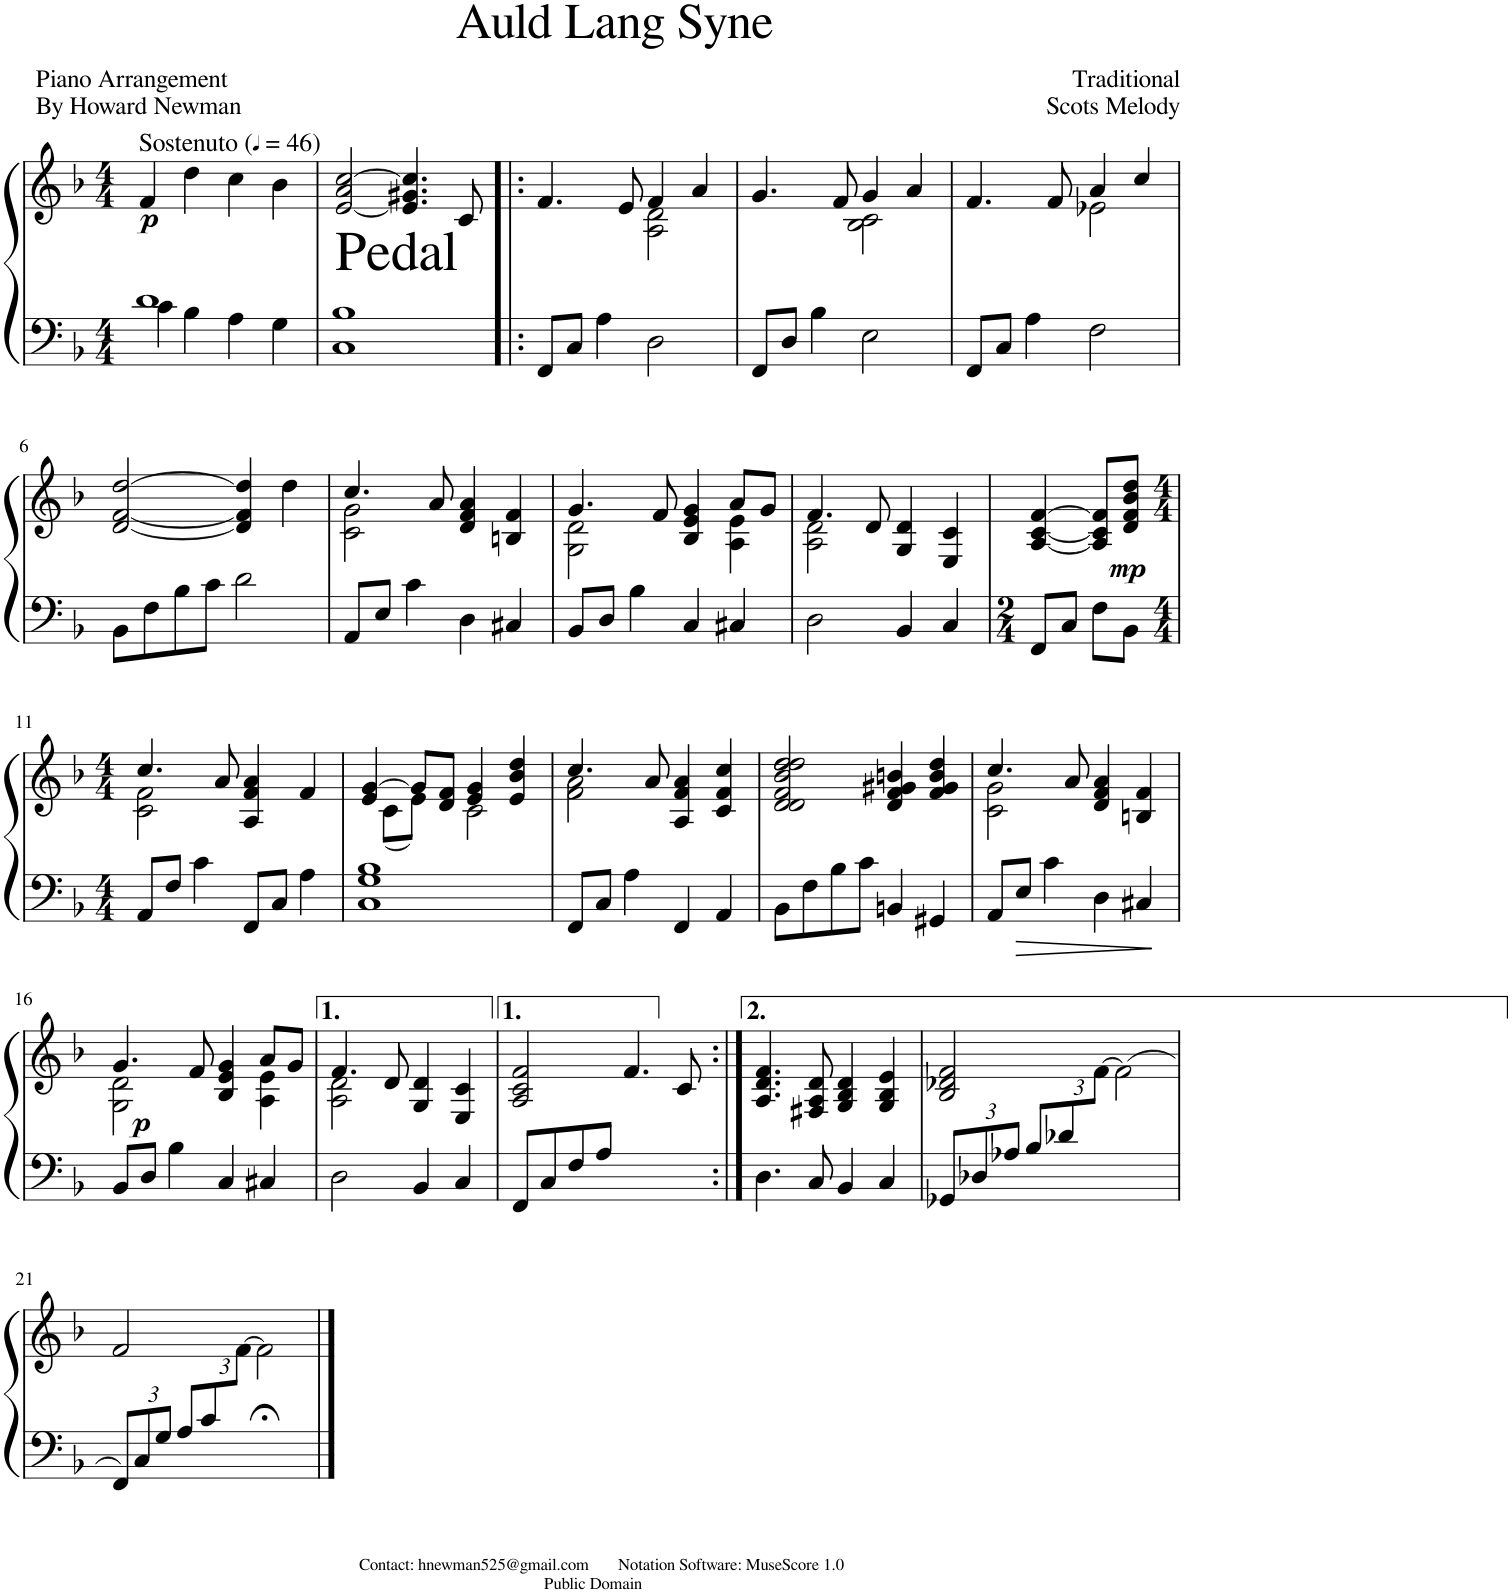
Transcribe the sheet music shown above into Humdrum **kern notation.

**kern	**kern	**dynam
*part1	*part1	*part1
*staff2	*staff1	*staff1/2
*I"Piano	*	*
*I'Pno	*	*
*clefF4	*clefG2	*
*k[b-]	*k[b-]	*
*M4/4	*M4/4	*
*MM46	*MM46	*
=1	=1	=1
*^	*	*
!	!	!LO:TX:a:t=Sostenuto	!
!	!	!	!LO:DY:b
1d	4c\	4f/	p
.	4B-\	4dd\	.
.	4A\	4cc\	.
.	4G\	4b-\	.
=2	=2	=2	=2
!LO:TX:a:t=Pedal	!	!	!
*v	*v	*	*
1C 1B-	[2e/ 2a/ [2cc/	.
.	4.e/] 4.g#X/ 4.cc/]	.
.	8c/	.
=3!|:	=3!|:	=3!|:
*	*^	*
8FF/L	4.f/	2ryy	.
8C/J	.	.	.
4A\	.	.	.
.	8e/	.	.
2D\	4f/	2A\ 2d\	.
.	4a/	.	.
=4	=4	=4	=4
8FF/L	4.g/	2ryy	.
8D/J	.	.	.
4B-\	.	.	.
.	8f/	.	.
2E\	4g/	2B-\ 2c\	.
.	4a/	.	.
=5	=5	=5	=5
8FF/L	4.f/	2ryy	.
8C/J	.	.	.
4A\	.	.	.
.	8f/	.	.
2F\	4a/	2e-X\	.
.	4cc/	.	.
*	*v	*v	*
!!LO:LB:g=z
=6	=6	=6
8BB-\L	[2d/ [2f/ [2dd/	.
8F\	.	.
8B-\	.	.
8c\J	.	.
2d\	4d/] 4f/] 4dd/]	.
.	4dd\	.
=7	=7	=7
*	*^	*
8AA/L	4.cc/	2c\ 2g\	.
8E/J	.	.	.
4c\	.	.	.
.	8a/	.	.
4D\	4d/ 4f/ 4a/	2ryy	.
4C#X/	4Bn/ 4f/	.	.
=8	=8	=8	=8
8BB-/L	4.g/	2G\ 2d\	.
8D/J	.	.	.
4B-\	.	.	.
.	8f/	.	.
4C/	4B-/ 4e/ 4g/	4ryy	.
4C#X/	8a/L	4A\ 4e\	.
.	8g/J	.	.
=9	=9	=9	=9
2D\	4.f/	2A\ 2d\	.
.	8d/	.	.
4BB-/	4G/ 4d/	2ryy	.
4C/	4E/ 4c/	.	.
*	*v	*v	*
=10	=10	=10
*M2/4	*	*
8FF/L	[4A/ [4c/ [4f/	.
8C/J	.	.
8F\L	8A/] 8c/] 8f/]L	.
!	!	!LO:DY:b
8BB-\J	8d/ 8f/ 8b-/ 8dd/J	mp
!!LO:LB:g=z
=11	=11	=11
*M4/4	*M4/4	*
*	*^	*
8AA/L	4.cc/	2c\ 2f\	.
8F/J	.	.	.
4c\	.	.	.
.	8a/	.	.
8FF/L	4A/ 4f/ 4a/	2ryy	.
8C/J	.	.	.
4A\	4f/	.	.
=12	=12	=12	=12
1C 1G 1B-	4e/ [4g/	8ryy	.
.	.	(8c\L	.
.	8g/L]	8e\J)	.
.	8d/ 8f/J	8ryy	.
.	4e/ 4g/	2c\	.
.	4e/ 4b-/ 4dd/	.	.
=13	=13	=13	=13
8FF/L	4.cc/	2f\ 2a\	.
8C/J	.	.	.
4A\	.	.	.
.	8a/	.	.
4FF/	4A/ 4f/ 4a/	2ryy	.
4AA/	4c/ 4f/ 4cc/	.	.
*	*v	*v	*
=14	=14	=14
8BB-\L	2d/ 2d/ 2f/ 2b-/ 2dd/ 2dd/ 2dd/	.
8F\	.	.
8B-\	.	.
8c\J	.	.
4BBn/	4d/ 4f/ 4g#X/ 4bn/	.
4GG#X/	4f/ 4g#/ 4b/ 4dd/	.
=15	=15	=15
*	*^	*
8AA/L	4.cc/	2c\ 2g\	.
8E/J	.	.	.
4c\	.	.	.
.	8a/	.	.
4D\	4d/ 4f/ 4a/	2ryy	.
4C#X/	4Bn/ 4f/	.	.
!!LO:LB:g=z	!!
=16	=16	=16	=16
!	!	!	!LO:DY:b
8BB-/L	4.g/	2G\ 2d\	p
8D/J	.	.	.
4B-\	.	.	.
.	8f/	.	.
4C/	4B-/ 4e/ 4g/	4ryy	.
4C#X/	8a/L	4A\ 4e\	.
.	8g/J	.	.
=17	=17	=17	=17
2D\	4.f/	2A\ 2d\	.
.	8d/	.	.
4BB-/	4G/ 4d/	2ryy	.
4C/	4E/ 4c/	.	.
*	*v	*v	*
=18	=18	=18
8FF/L	2A/ 2c/ 2f/	.
8C/	.	.
8F/	.	.
8A/J	.	.
2ryy	4.f/	.
.	8c/	.
=19:|!	=19:|!	=19:|!
4.D\	4.A/ 4.d/ 4.f/	.
8C/	8F#X/ 8A/ 8d/	.
4BB-/	4G/ 4B-/ 4d/	.
4C/	4G/ 4B-/ 4e/	.
=20	=20	=20
*Xbrackettup	*	*
*	*^	*
12GG-X/L	2B-/ 2d-X/ 2f/	12%5ryy	.
12D-X/	.	.	.
12A-X/J	.	.	.
12B-/L	.	.	.
12d-X/	.	.	.
12%7ryy	.	[12f\J	.
.	2ryy	(2f\]	.
!!LO:LB:g=z	!!
=21	=21	=21	=21
12FF/L)	2f/	12%5ryy	.
12C/	.	.	.
12G/J	.	.	.
12A/L	.	.	.
12c/	.	.	.
12%7ryy	.	[12f\J	.
.	2ryy	2f;<\]	.
*	*v	*v	*
==	==	==
*-	*-	*-
